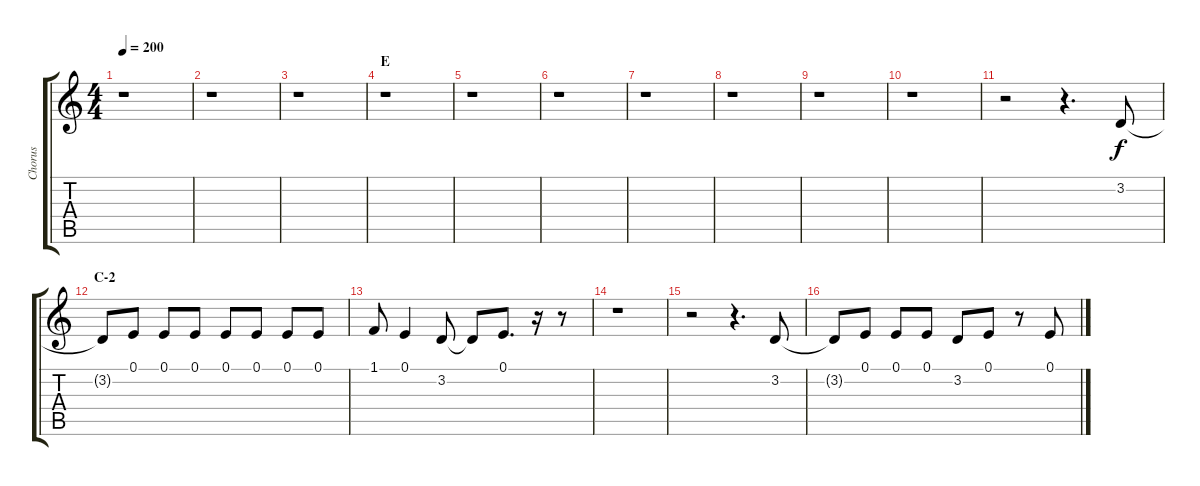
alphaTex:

\track ("Chorus" "Chorus") {instrument altosax}
\staff {score tabs}
\tuning (E4 B3 G3 D3 A2 E2) {hide}
\ts (4 4)
\tempo 200
\clef g2
\ks c
r.1{dy f} |
r.1 |
r.1 |
\section ("" "E")
r.1 |
r.1 |
r.1 |
r.1 |
r.1 |
r.1 |
r.1 |
r.2 r.4{d} 3.2.8 |
\section ("" "C-2")
3.2{t}.8 0.1.8 0.1.8 0.1.8 0.1.8 0.1.8 0.1.8 0.1.8 |
1.1.8 0.1.4 3.2.8 3.2{t}.8 0.1.8{d} r.16 r.8 |
r.1 |
r.2 r.4{d} 3.2.8 |
3.2{t}.8 0.1.8 0.1.8 0.1.8 3.2.8 0.1.8 r.8 0.1.8
